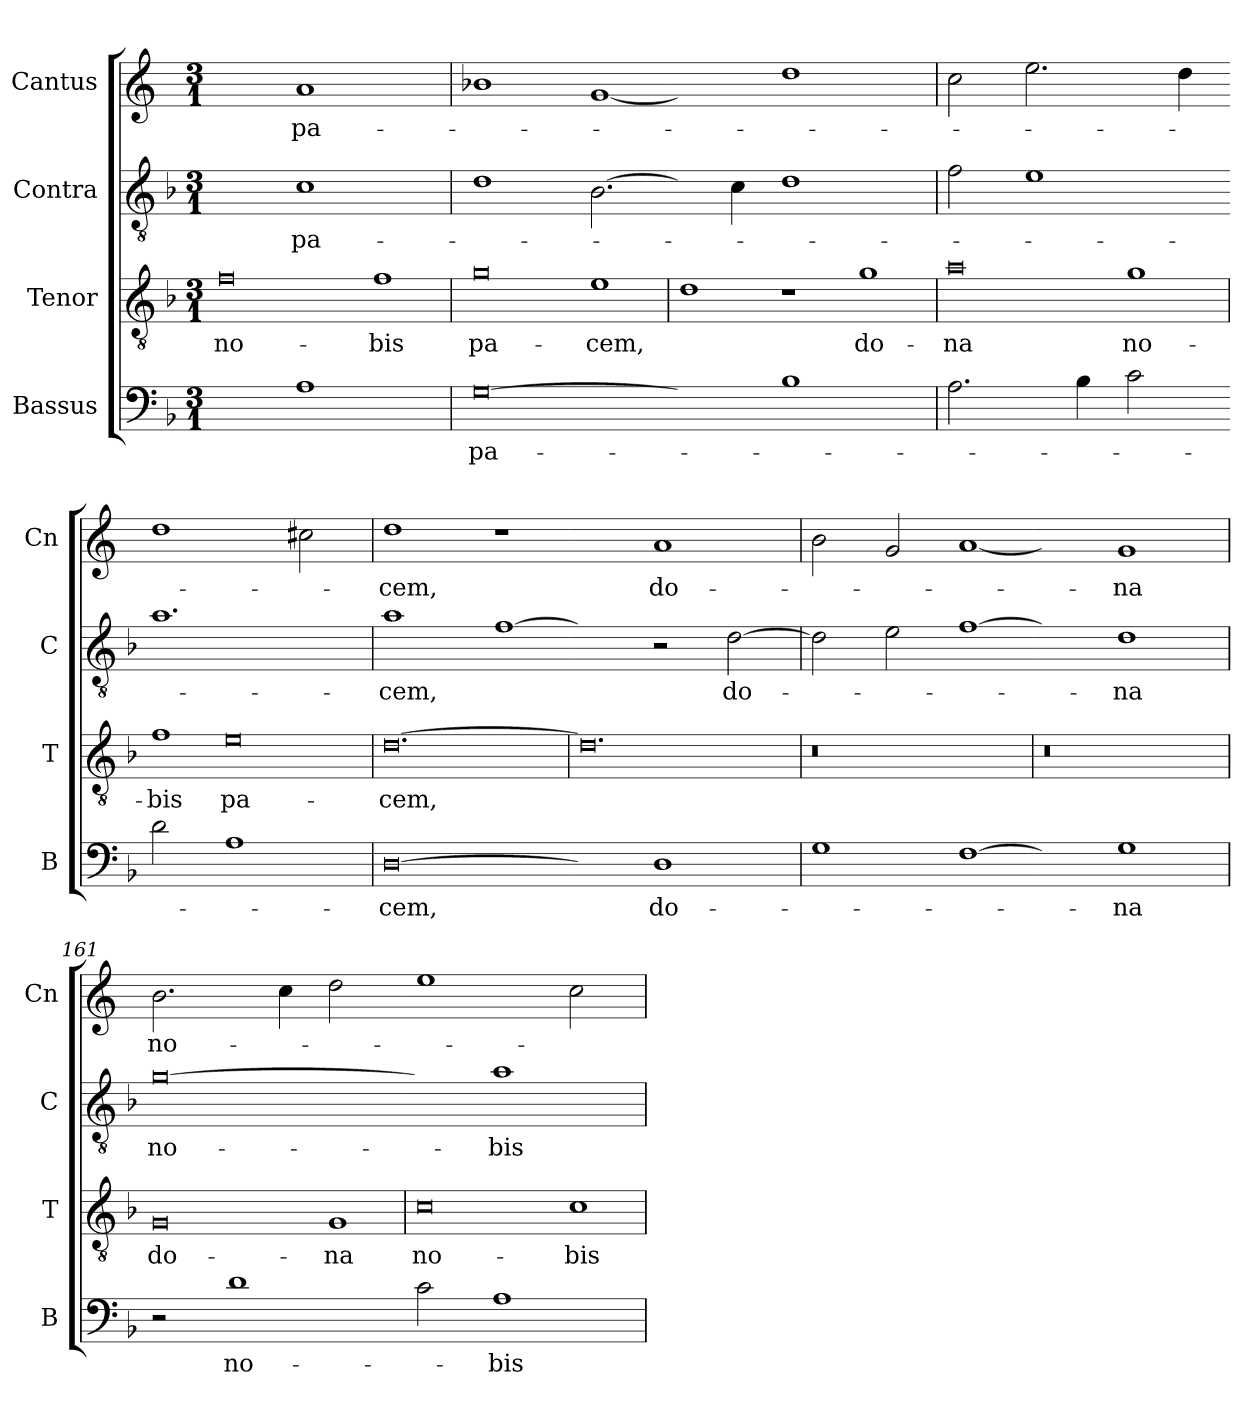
**kern	**text	**kern	**text	**kern	**text	**kern	**text
*part4	*part4	*part3	*part3	*part2	*part2	*part1	*part1
*staff4	*staff4	*staff3	*staff3	*staff2	*staff2	*staff1	*staff1
*I"Bassus	*	*I"Tenor	*	*I"Contra	*	*I"Cantus	*
*I'B	*	*I'T	*	*I'C	*	*I'Cn	*
*clefF4	*	*clefGv2	*	*clefGv2	*	*clefG2	*
*k[b-]	*	*k[b-]	*	*k[b-]	*	*k[]	*
*M3/1	*	*M3/1	*	*M3/1	*	*M3/1	*
=	=	=	=	=	=	=	=
!	!	!LO:N:vis=0	!	!	!	!	!
2B-yy]	.	1f	no-	2ryy	.	2dyy]	.
1A	.	.	.	1c	pa-	1a	pa-
!	!	!LO:N:vis=1	!	!	!	!	!
.	.	2f\	-bis	.	.	.	.
=157	=157	=157	=157	=157	=157	=157	=157
!LO:N:vis=0	!	!LO:N:vis=0	!	!	!	!	!
[1.G	pa-	1g	pa-	1d	.	1b-X	.
!	!	!LO:N:vis=1	!	!LO:N:vis=2.	!	!LO:N:vis=1	!
.	.	2e\	-cem,	[2B-\	.	[2g	.
=-	=-	=	=-	=-	=-	=-	=-
!	!	!LO:N:vis=1	!	!	!	!	!
2Gyy]	.	2d\	.	4B-\yy]	.	2gyy]	.
.	.	.	.	4c\	.	.	.
!	!	!LO:N:vis=1	!	!	!	!	!
1B-	.	2r	.	1d	.	1dd	.
!	!	!LO:N:vis=1	!	!	!	!	!
.	.	2g\	do-	.	.	.	.
=158	=158	=158	=158	=158	=158	=158	=158
!	!	!LO:N:vis=0	!	!	!	!	!
2.A\	.	1a	-na	2f\	.	2cc\	.
.	.	.	.	1e	.	2.ee\	.
4B-\	.	.	.	.	.	.	.
!	!	!LO:N:vis=1	!	!	!	!	!
2c\	.	2g\	no-	.	.	.	.
.	.	.	.	.	.	4dd\	.
=-	=-	=	=-	=-	=-	=-	=-
!	!	!LO:N:vis=1	!	!	!	!	!
2d\	.	2f\	-bis	1.a	.	1dd	.
!	!	!LO:N:vis=0	!	!	!	!	!
1A	.	1e	pa-	.	.	.	.
.	.	.	.	.	.	2cc#X\	.
=159	=159	=159	=159	=159	=159	=159	=159
!LO:N:vis=0	!	!LO:N:vis=0.	!	!	!	!	!
[1.D	-cem,	[1.d	-cem,	1a	-cem,	1dd	-cem,
!	!	!	!	!LO:N:vis=1	!	!LO:N:vis=1	!
.	.	.	.	[2f	.	2r	.
=-	=-	=	=-	=-	=-	=-	=-
!	!	!LO:N:vis=0.	!	!	!	!	!
2Dyy]	.	1.d]	.	2fyy]	.	2ryy	.
1D	do-	.	.	2r	.	1a	do-
.	.	.	.	[2d\	do-	.	.
=160	=160	=160	=160	=160	=160	=160	=160
!	!	!LO:N:vis=0.	!	!	!	!	!
1G	.	1.r	.	2d\]	.	2b\	.
.	.	.	.	2e\	.	2g/	.
!LO:N:vis=1	!	!	!	!LO:N:vis=1	!	!LO:N:vis=1	!
[2F	.	.	.	[2f	.	[2a	.
=-	=-	=	=-	=-	=-	=-	=-
!	!	!LO:N:vis=0.	!	!	!	!	!
2Fyy]	.	1.r	.	2fyy]	.	2ayy]	.
1G	-na	.	.	1d	-na	1g	-na
=161	=161	=161	=161	=161	=161	=161	=161
!	!	!LO:N:vis=0	!	!LO:N:vis=0	!	!	!
2r	.	1G	do-	[1.g	no-	2.b\	no-
1d	no-	.	.	.	.	.	.
.	.	.	.	.	.	4cc\	.
!	!	!LO:N:vis=1	!	!	!	!	!
.	.	2G/	-na	.	.	2dd\	.
=-	=-	=	=-	=-	=-	=-	=-
!	!	!LO:N:vis=0	!	!	!	!	!
2c\	.	1c	no-	2gyy]	.	1ee	.
1A	-bis	.	.	1a	-bis	.	.
!	!	!LO:N:vis=1	!	!	!	!	!
.	.	2c\	-bis	.	.	2cc\	.
=	=	=	=	=	=	=	=
*-	*-	*-	*-	*-	*-	*-	*-
